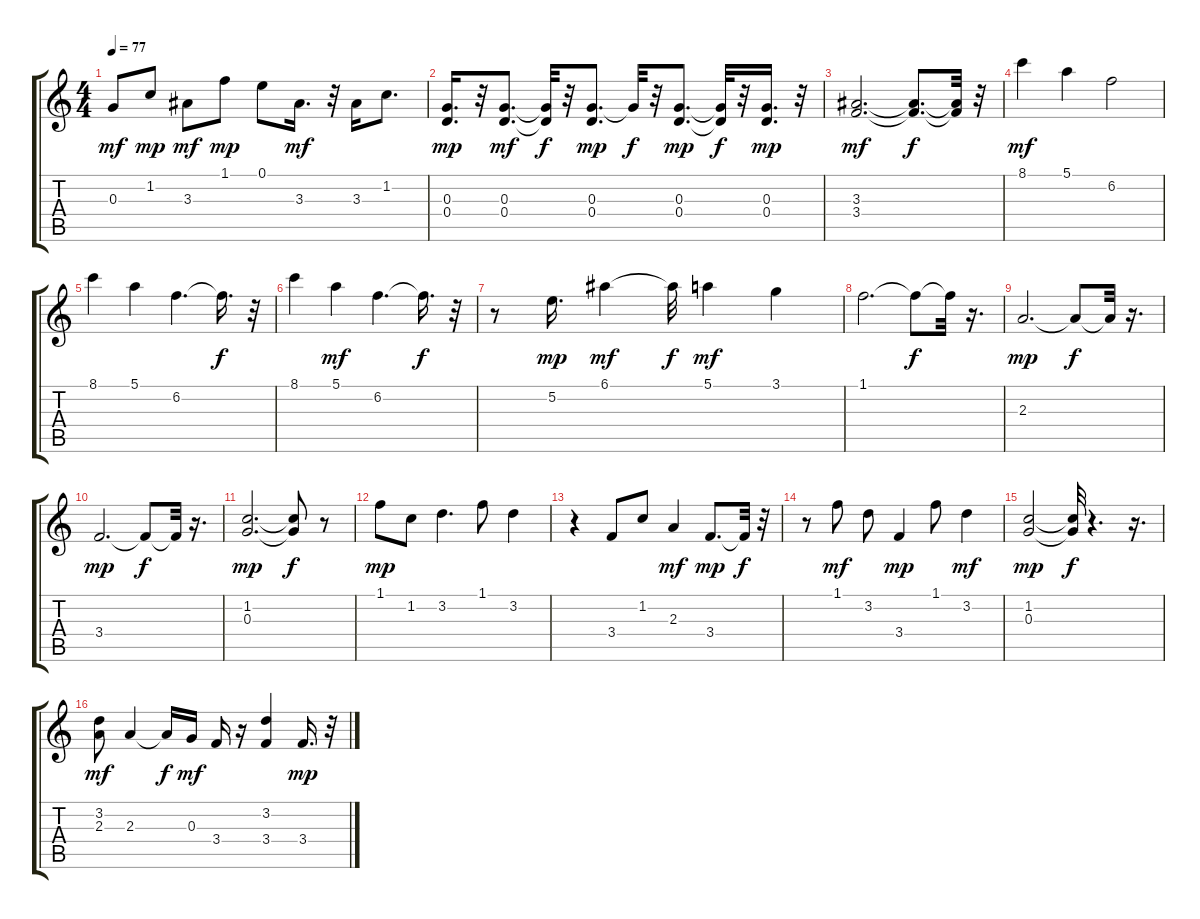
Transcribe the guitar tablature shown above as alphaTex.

\track "" {instrument electricguitarjazz}
\staff {score tabs}
\tuning (E4 B3 G3 D3 A2 E2) {hide}
\ts (4 4)
\tempo 77
\clef g2
\ks c
0.3.8{dy mf} 1.2.8{dy mp} 3.3.8{dy mf} 1.1.8{dy mp} 0.1.8 3.3.16{d dy mf} r.32 3.3.16 1.2.8{d} |
(0.3 0.4).16{d dy mp} r.32 (0.3 0.4).8{d dy mf} (0.3{t} 0.4{t}).32{dy f} r.32 (0.3 0.4).8{d dy mp} 0.3{t}.32{dy f} r.32 (0.3 0.4).8{d dy mp} (0.3{t} 0.4{t}).32{dy f} r.32 (0.3 0.4).16{d dy mp} r.32 |
(3.3 3.4).2{d dy mf} (3.3{t} 3.4{t}).8{d dy f} (3.3{t} 3.4{t}).32 r.32 |
8.1.4{dy mf} 5.1.4 6.2.2 |
8.1.4 5.1.4 6.2.4{d} 6.2{t}.16{d dy f} r.32 |
8.1.4 5.1.4{dy mf} 6.2.4{d} 6.2{t}.16{d dy f} r.32 |
r.8 5.2.16{d dy mp} 6.1.4{dy mf} 6.1{t}.32{dy f} 5.1.4{dy mf} 3.1.4 |
1.1.2{d} 1.1{t}.8{dy f} 1.1{t}.32 r.16{d} |
2.3.2{d dy mp} 2.3{t}.8{dy f} 2.3{t}.32 r.16{d} |
3.4.2{d dy mp} 3.4{t}.8{dy f} 3.4{t}.32 r.16{d} |
(1.2 0.3).2{d dy mp} (1.2{t} 0.3{t}).8{dy f} r.8 |
1.1.8{dy mp} 1.2.8 3.2.4{d} 1.1.8 3.2.4 |
r.4 3.4.8 1.2.8 2.3.4{dy mf} 3.4.8{d dy mp} 3.4{t}.32{dy f} r.32 |
r.8 1.1.8{dy mf} 3.2.8 3.4.4{dy mp} 1.1.8 3.2.4{dy mf} |
(1.2 0.3).2{dy mp} (1.2{t} 0.3{t}).32{dy f} r.4{d} r.16{d} |
(3.2 2.3).8{dy mf} 2.3.4 2.3{t}.16{dy f} 0.3.16{dy mf} 3.4.16 r.16 (3.2 3.4).4 3.4.16{d dy mp} r.32
